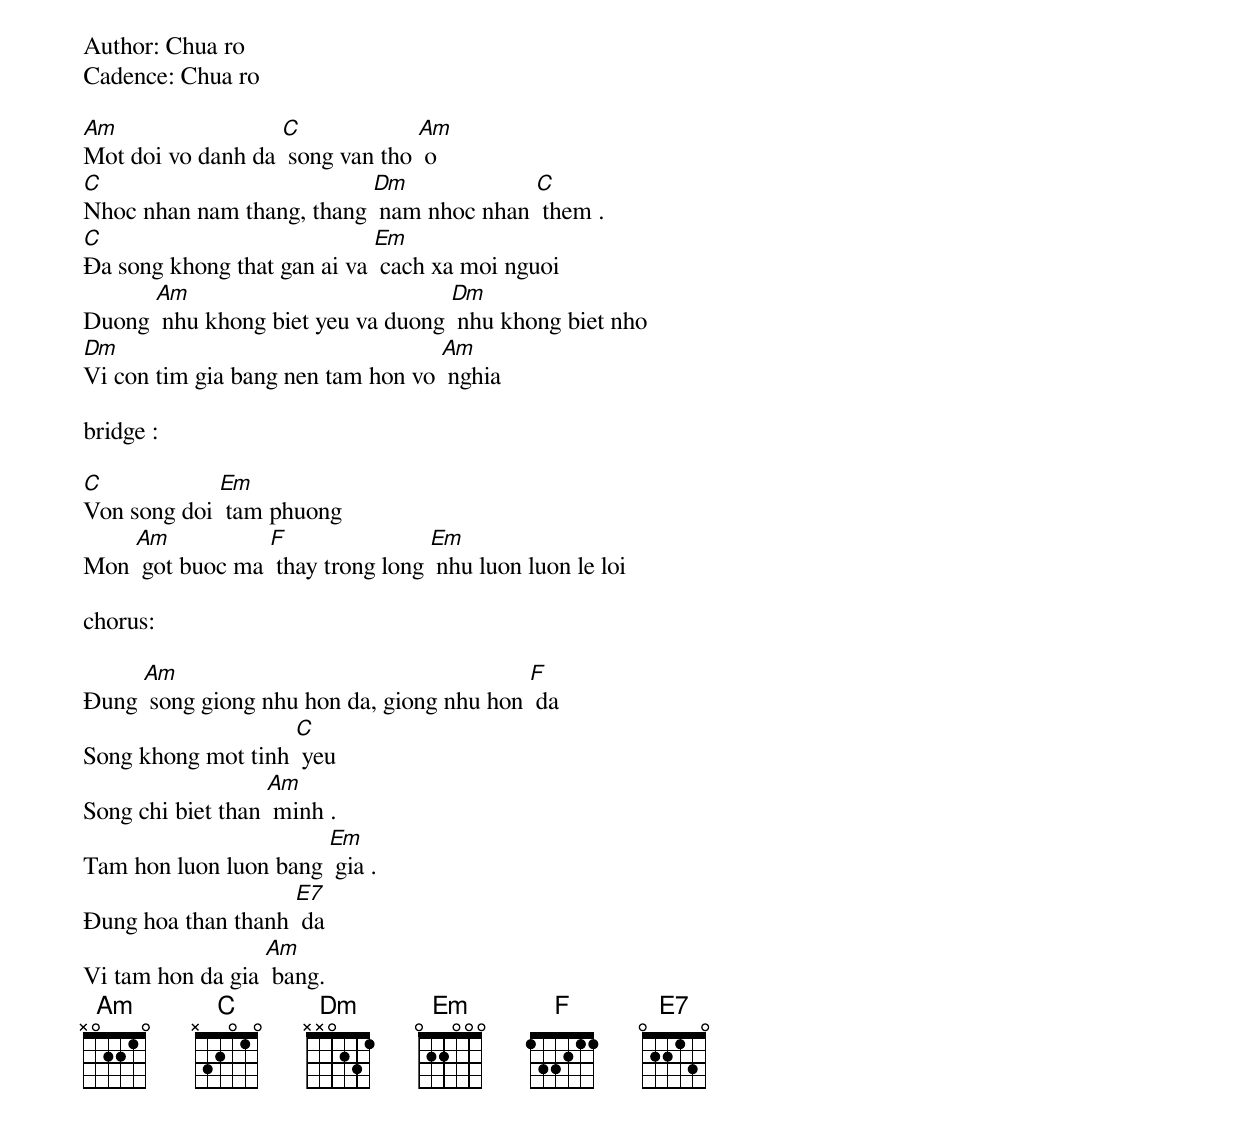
Author: Chua ro
Cadence: Chua ro

[Am]Mot doi vo danh da [C] song van tho [Am] o
[C]Nhoc nhan nam thang, thang [Dm] nam nhoc nhan [C] them .
[C]Ða song khong that gan ai va [Em] cach xa moi nguoi
Duong [Am] nhu khong biet yeu va duong [Dm] nhu khong biet nho
[Dm]Vi con tim gia bang nen tam hon vo [Am] nghia

bridge :

[C]Von song doi [Em] tam phuong
Mon [Am] got buoc ma [F] thay trong long [Em] nhu luon luon le loi

chorus:

Ðung [Am] song giong nhu hon da, giong nhu hon [F] da
Song khong mot tinh [C] yeu
Song chi biet than [Am] minh .
Tam hon luon luon bang [Em] gia .
Ðung hoa than thanh [E7] da
Vi tam hon da gia [Am] bang.
